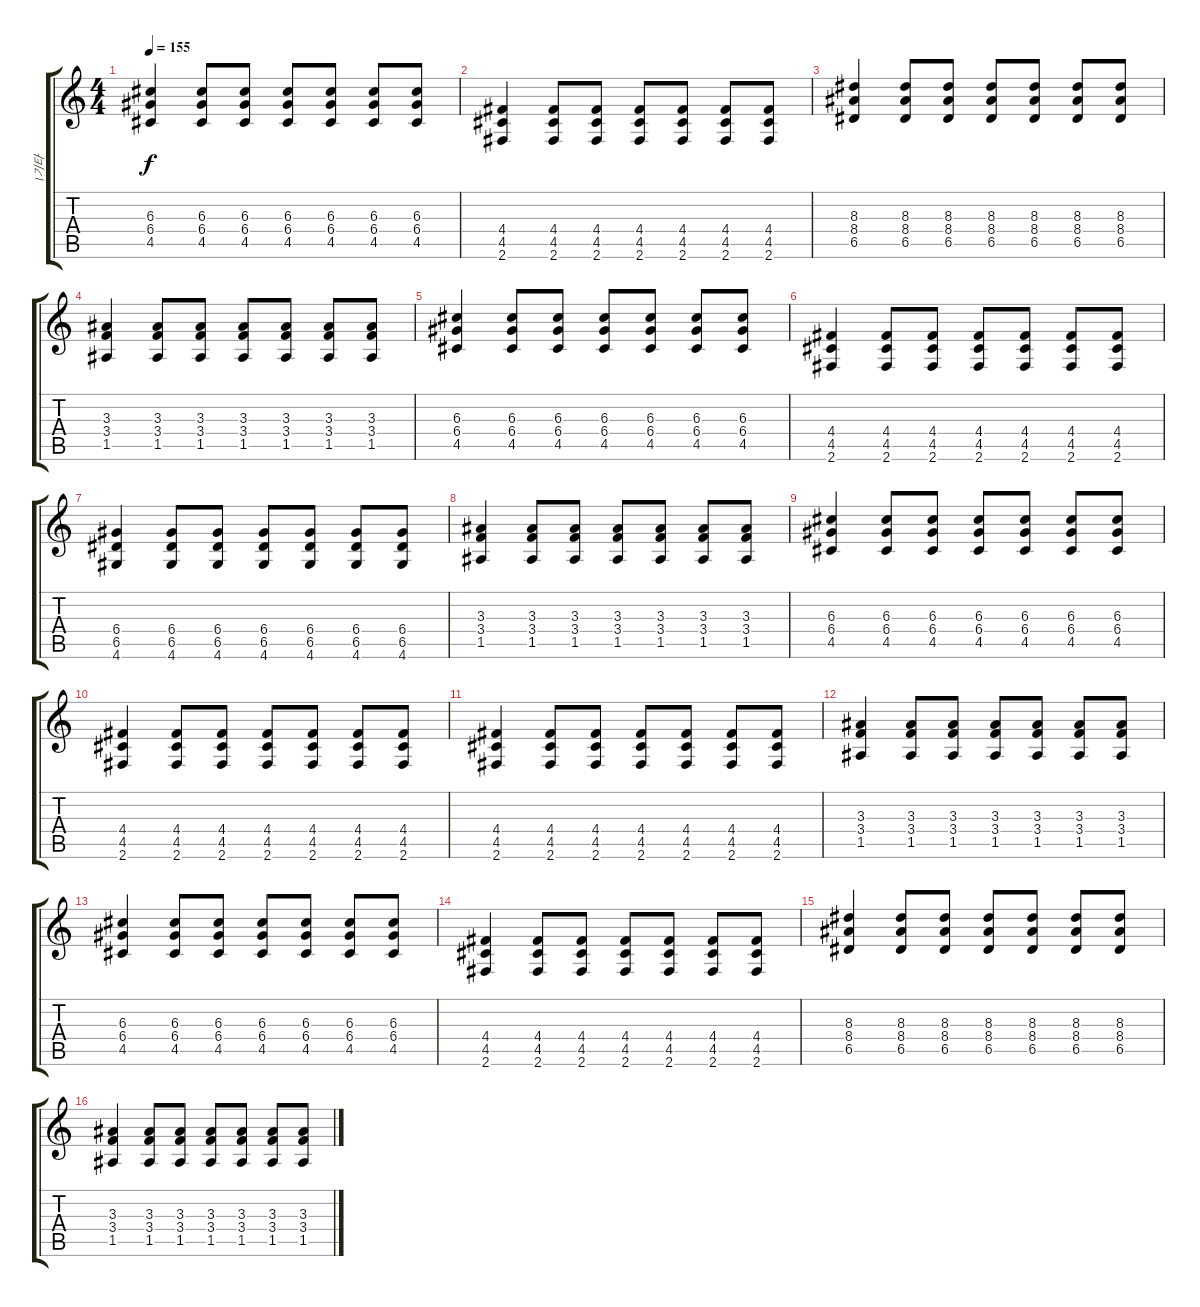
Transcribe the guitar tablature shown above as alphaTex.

\track ("l기타" "l기타") {instrument distortionguitar}
\staff {score tabs}
\tuning (E4 B3 G3 D3 A2 E2) {hide}
\ts (4 4)
\tempo 155
\clef g2
\ks c
(6.3 6.4 4.5).4{dy f} (6.3 6.4 4.5).8 (6.3 6.4 4.5).8 (6.3 6.4 4.5).8 (6.3 6.4 4.5).8 (6.3 6.4 4.5).8 (6.3 6.4 4.5).8 |
(4.4 4.5 2.6).4 (4.4 4.5 2.6).8 (4.4 4.5 2.6).8 (4.4 4.5 2.6).8 (4.4 4.5 2.6).8 (4.4 4.5 2.6).8 (4.4 4.5 2.6).8 |
(8.3 8.4 6.5).4 (8.3 8.4 6.5).8 (8.3 8.4 6.5).8 (8.3 8.4 6.5).8 (8.3 8.4 6.5).8 (8.3 8.4 6.5).8 (8.3 8.4 6.5).8 |
(3.3 3.4 1.5).4 (3.3 3.4 1.5).8 (3.3 3.4 1.5).8 (3.3 3.4 1.5).8 (3.3 3.4 1.5).8 (3.3 3.4 1.5).8 (3.3 3.4 1.5).8 |
(6.3 6.4 4.5).4 (6.3 6.4 4.5).8 (6.3 6.4 4.5).8 (6.3 6.4 4.5).8 (6.3 6.4 4.5).8 (6.3 6.4 4.5).8 (6.3 6.4 4.5).8 |
(4.4 4.5 2.6).4 (4.4 4.5 2.6).8 (4.4 4.5 2.6).8 (4.4 4.5 2.6).8 (4.4 4.5 2.6).8 (4.4 4.5 2.6).8 (4.4 4.5 2.6).8 |
(6.4 6.5 4.6).4 (6.4 6.5 4.6).8 (6.4 6.5 4.6).8 (6.4 6.5 4.6).8 (6.4 6.5 4.6).8 (6.4 6.5 4.6).8 (6.4 6.5 4.6).8 |
(3.3 3.4 1.5).4 (3.3 3.4 1.5).8 (3.3 3.4 1.5).8 (3.3 3.4 1.5).8 (3.3 3.4 1.5).8 (3.3 3.4 1.5).8 (3.3 3.4 1.5).8 |
(6.3 6.4 4.5).4 (6.3 6.4 4.5).8 (6.3 6.4 4.5).8 (6.3 6.4 4.5).8 (6.3 6.4 4.5).8 (6.3 6.4 4.5).8 (6.3 6.4 4.5).8 |
(4.4 4.5 2.6).4 (4.4 4.5 2.6).8 (4.4 4.5 2.6).8 (4.4 4.5 2.6).8 (4.4 4.5 2.6).8 (4.4 4.5 2.6).8 (4.4 4.5 2.6).8 |
(4.4 4.5 2.6).4 (4.4 4.5 2.6).8 (4.4 4.5 2.6).8 (4.4 4.5 2.6).8 (4.4 4.5 2.6).8 (4.4 4.5 2.6).8 (4.4 4.5 2.6).8 |
(3.3 3.4 1.5).4 (3.3 3.4 1.5).8 (3.3 3.4 1.5).8 (3.3 3.4 1.5).8 (3.3 3.4 1.5).8 (3.3 3.4 1.5).8 (3.3 3.4 1.5).8 |
(6.3 6.4 4.5).4 (6.3 6.4 4.5).8 (6.3 6.4 4.5).8 (6.3 6.4 4.5).8 (6.3 6.4 4.5).8 (6.3 6.4 4.5).8 (6.3 6.4 4.5).8 |
(4.4 4.5 2.6).4 (4.4 4.5 2.6).8 (4.4 4.5 2.6).8 (4.4 4.5 2.6).8 (4.4 4.5 2.6).8 (4.4 4.5 2.6).8 (4.4 4.5 2.6).8 |
(8.3 8.4 6.5).4 (8.3 8.4 6.5).8 (8.3 8.4 6.5).8 (8.3 8.4 6.5).8 (8.3 8.4 6.5).8 (8.3 8.4 6.5).8 (8.3 8.4 6.5).8 |
(3.3 3.4 1.5).4 (3.3 3.4 1.5).8 (3.3 3.4 1.5).8 (3.3 3.4 1.5).8 (3.3 3.4 1.5).8 (3.3 3.4 1.5).8 (3.3 3.4 1.5).8
